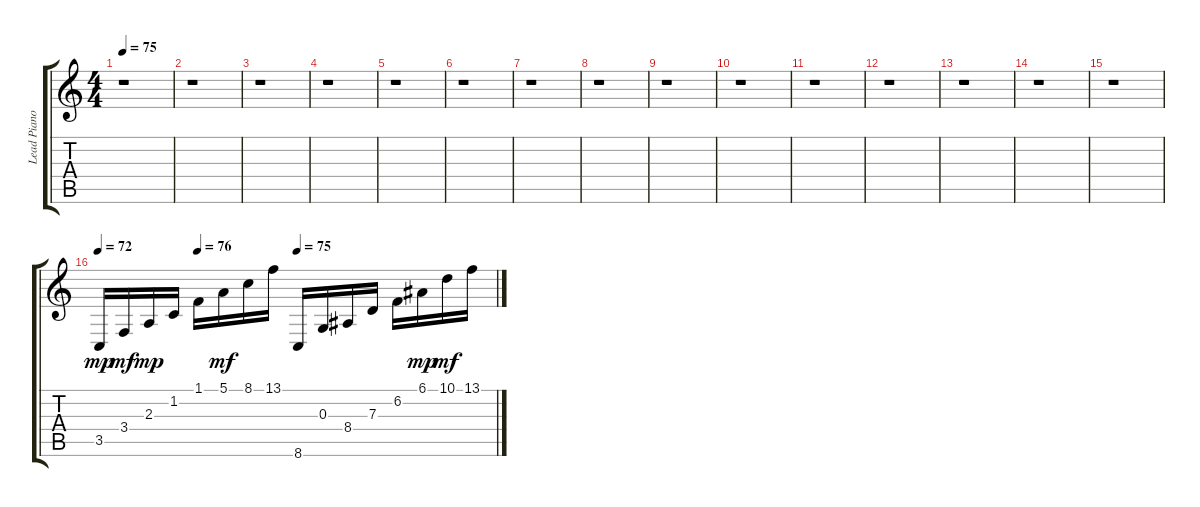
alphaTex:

\track ("Lead Piano" "Lead Piano") {instrument acousticgrandpiano}
\staff {score tabs}
\tuning (E4 B3 G3 D3 A2 E2) {hide}
\ts (4 4)
\tempo 75
\clef g2
\ks c
r.1{dy mf} |
r.1 |
r.1 |
r.1 |
r.1 |
r.1 |
r.1 |
r.1 |
r.1 |
r.1 |
r.1 |
r.1 |
r.1 |
r.1 |
r.1 |
\tempo 72
\tempo (76 0.25)
\tempo (75 0.5)
3.5.16{dy mp} 3.4.16{dy mf} 2.3.16{dy mp} 1.2.16 1.1.16 5.1.16{dy mf} 8.1.16 13.1.16 8.6.16 0.3.16 8.4.16 7.3.16 6.2.16 6.1.16{dy mp} 10.1.16{dy mf} 13.1.16
